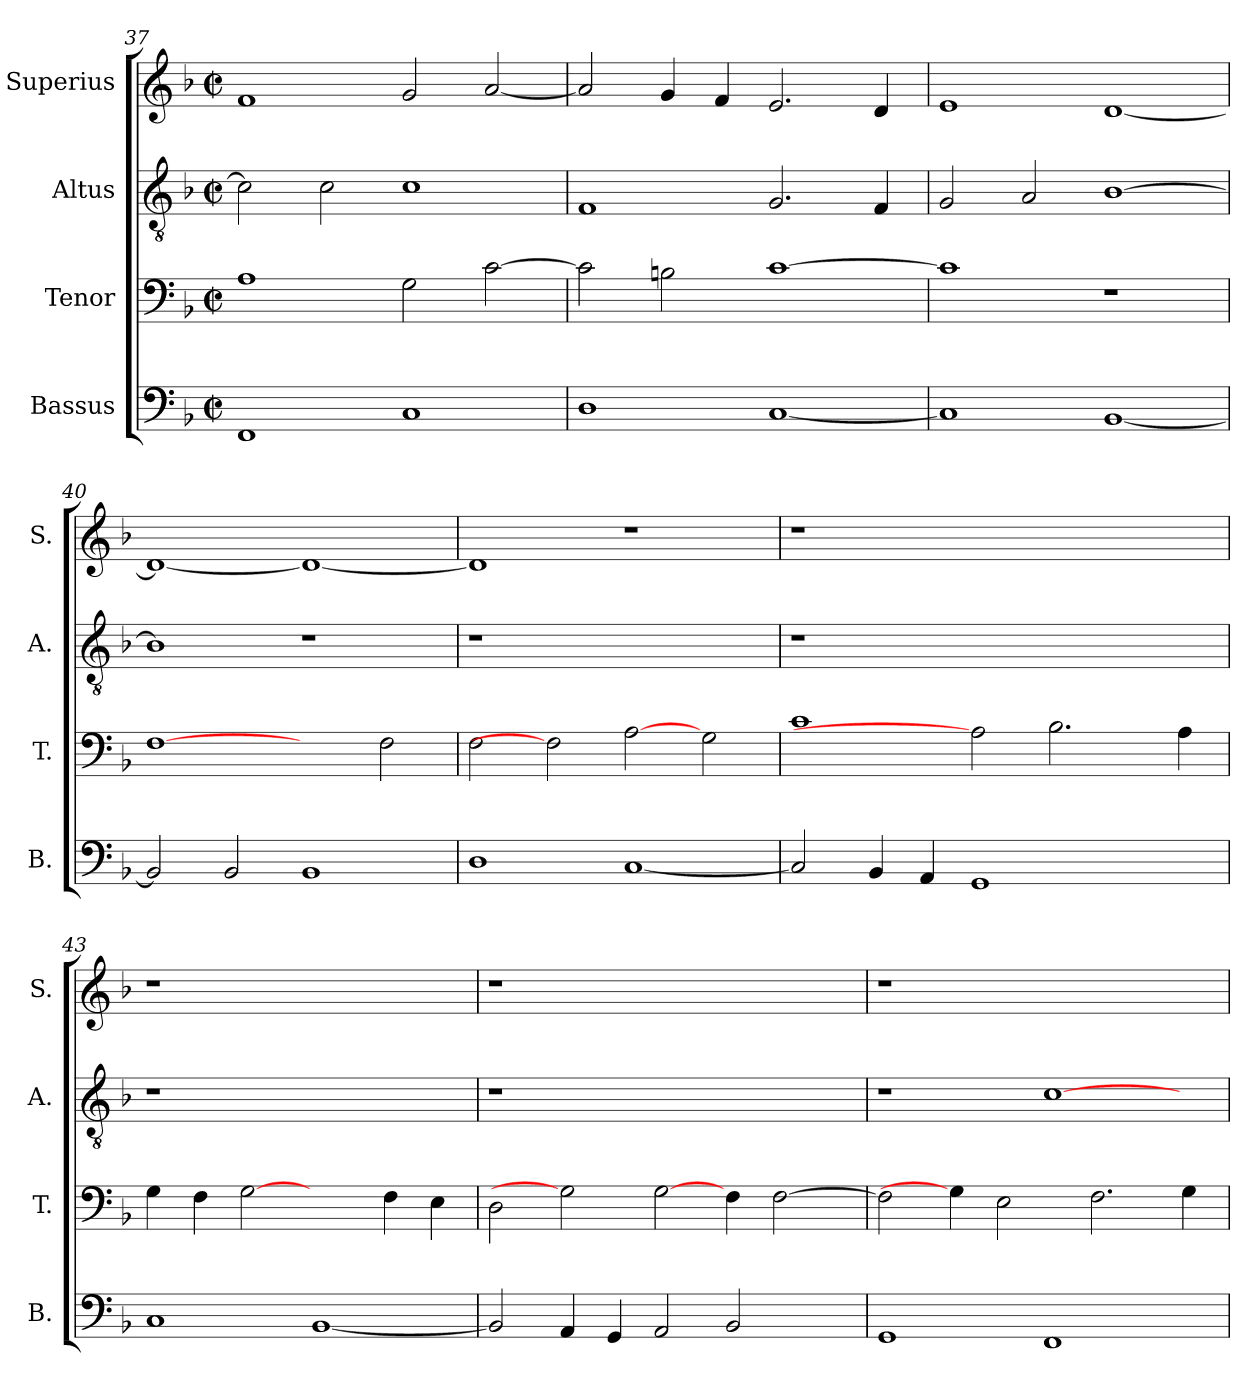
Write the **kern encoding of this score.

**kern	**kern	**kern	**kern
*part4	*part3	*part2	*part1
*staff4	*staff3	*staff2	*staff1
*I"Bassus	*I"Tenor	*I"Altus	*I"Superius
*I'B.	*I'T.	*I'A.	*I'S.
!!LO:LB:g=z
*clefF4	*clefF4	*clefGv2	*clefG2
*	*	*ITrd7c12	*
*k[b-]	*k[b-]	*k[b-]	*k[b-]
*F:	*F:	*F:	*F:
*M2/2	*M2/2	*M2/2	*M2/2
*met(c|)	*met(c|)	*met(c|)	*met(c|)
=37	=37	=37	=37
1FFi	1Ai	2Ci\]	1fi
.	.	2Ci\	.
1Ci	2Gi\	1Ci	2gi/
.	[>2ci\	.	[<2ai/
=38	=38	=38	=38
1Di	2ci\]	1FFi	2ai/]
.	2Bni\	.	4gi/
.	.	.	4fi/
[<1Ci	[>1ci	2.GGi/	2.ei/
.	.	4FFi/	4di/
=39	=39	=39	=39
1Ci]	1ci]	2GGi/	1ei
.	.	2AAi/	.
[<1BB-i	1r	[>1BB-i	[<1di
=40	=40	=40	=40
2BB-i/]	[1Fi	1BB-i]	1di_<
2BB-i/	.	.	.
1BB-i	2ryy	1r	1di_<
.	2Fi\	.	.
=41	=41	=41	=41
!	!	!LO:N:vis=1	!
1Di	2Fi\	1r	1di]
.	2Fi]	.	.
[<1Ci	[2Ai	1ryy	1r
.	2Gi\	.	.
!!LO:PB:g=z
=42	=42	=42	=42
!	!	!LO:N:vis=1	!LO:N:vis=1
2Ci/]	1ci	1r	1r
4BB-i/	.	.	.
4AAi/	.	.	.
1GGi	2Ai]	1.ryy	1.ryy
.	2.B-i\	.	.
2ryy	.	.	.
.	4Ai\	.	.
=43	=43	=43	=43
!	!	!LO:N:vis=1	!LO:N:vis=1
1Ci	4Gi\	1r	1r
.	4Fi\	.	.
.	[2Gi	.	.
[<1BB-i	2ryy	1ryy	1ryy
.	4Fi\	.	.
.	4Ei\	.	.
=44	=44	=44	=44
!	!	!LO:N:vis=1	!LO:N:vis=1
2BB-i/]	2Di\	1r	1r
4AAi/	2Gi]	.	.
4GGi/	.	.	.
2AAi/	[2Gi\	1ryy	1ryy
2BB-i/	4Fi\	.	.
.	[>2Fi\	.	.
4ryy	.	4ryy	4ryy
=45	=45	=45	=45
!	!	!	!LO:N:vis=1
1GGi	2Fi\]	1r	1r
.	4Gi\]	.	.
.	2Ei\	.	.
1FFi	.	[>1Ci	1ryy
.	2.Fi\	.	.
4ryy	4Gi\	4ryy	4ryy
=	=	=	=
*-	*-	*-	*-
